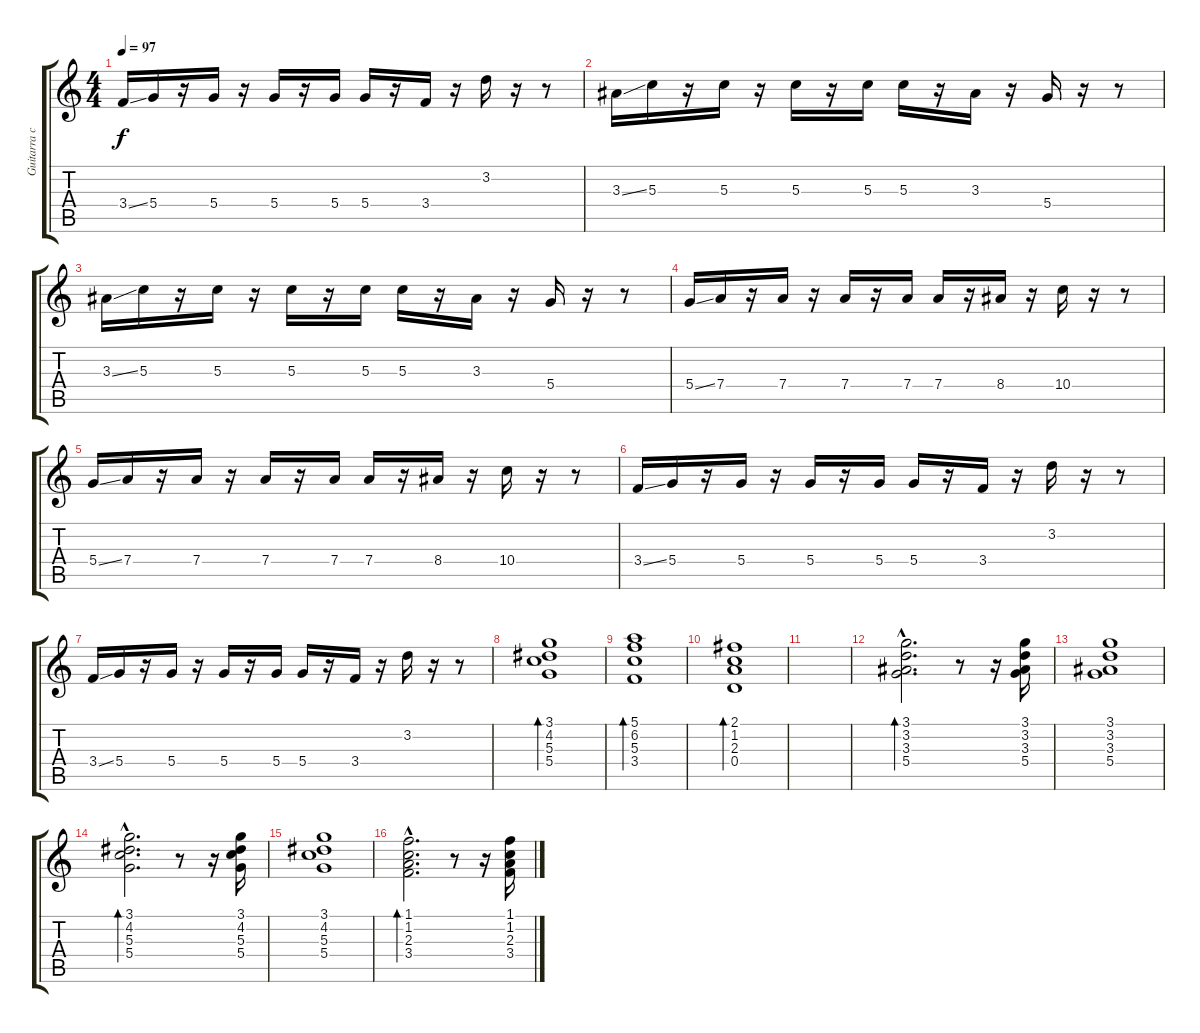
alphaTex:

\track ("Guitarra con distor" "Guitarra c") {instrument electricguitarmuted}
\staff {score tabs}
\tuning (E4 B3 G3 D3 A2 E2) {hide}
\ts (4 4)
\tempo 97
\clef g2
\ks c
3.4{ss}.16{dy f} 5.4.16 r.16 5.4.16 r.16 5.4.16 r.16 5.4.16 5.4.16 r.16 3.4.16 r.16 3.2.16 r.16 r.8 |
3.3{ss}.16 5.3.16 r.16 5.3.16 r.16 5.3.16 r.16 5.3.16 5.3.16 r.16 3.3.16 r.16 5.4.16 r.16 r.8 |
3.3{ss}.16 5.3.16 r.16 5.3.16 r.16 5.3.16 r.16 5.3.16 5.3.16 r.16 3.3.16 r.16 5.4.16 r.16 r.8 |
5.4{ss}.16 7.4.16 r.16 7.4.16 r.16 7.4.16 r.16 7.4.16 7.4.16 r.16 8.4.16 r.16 10.4.16 r.16 r.8 |
5.4{ss}.16 7.4.16 r.16 7.4.16 r.16 7.4.16 r.16 7.4.16 7.4.16 r.16 8.4.16 r.16 10.4.16 r.16 r.8 |
3.4{ss}.16 5.4.16 r.16 5.4.16 r.16 5.4.16 r.16 5.4.16 5.4.16 r.16 3.4.16 r.16 3.2.16 r.16 r.8 |
3.4{ss}.16 5.4.16 r.16 5.4.16 r.16 5.4.16 r.16 5.4.16 5.4.16 r.16 3.4.16 r.16 3.2.16 r.16 r.8 |
(3.1 4.2 5.3 5.4).1{bd 480} |
(5.1 6.2 5.3 3.4).1{bd 480} |
(2.1 1.2 2.3 0.4).1{bd 480} |
|
(3.1{hac} 3.2{hac} 3.3{hac} 5.4{hac}).2{d bd 480} r.8 r.16 (3.1 3.2 3.3 5.4).16 |
(3.1 3.2 3.3 5.4).1 |
(3.1{hac} 4.2{hac} 5.3{hac} 5.4{hac}).2{d bd 480} r.8 r.16 (3.1 4.2 5.3 5.4).16 |
(3.1 4.2 5.3 5.4).1 |
(1.1{hac} 1.2{hac} 2.3{hac} 3.4{hac}).2{d bd 480} r.8 r.16 (1.1 1.2 2.3 3.4).16
